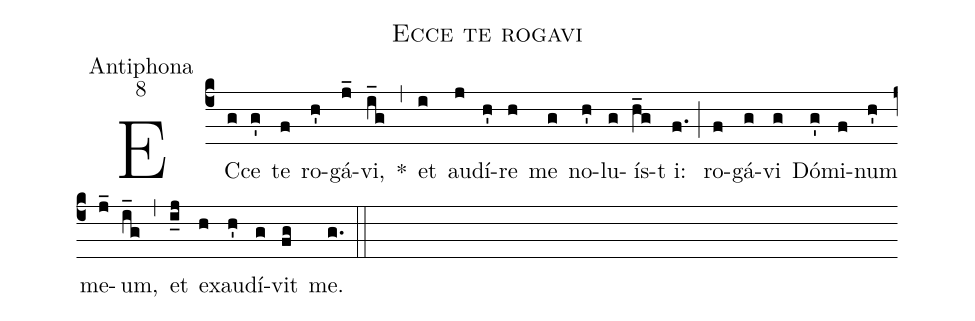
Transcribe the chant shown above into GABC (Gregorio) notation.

name:Ecce te rogavi;
office-part:Antiphona;
mode:8;
%%
(c4)EC(g)ce(g') te(f) ro(h')gá(j_)vi,(i_g) *(,) et(i) au(j)dí(h')re(h) me(g) no(h')lu(g)ís(h_g)t i:(f.) (;) ro(f)gá(g)vi(g) Dó(g')mi(f)num(h') me(j_)um,(i_g) (,) et(i_j) ex(h)au(h')dí(g)vit(fg) me.(g.) (::)
